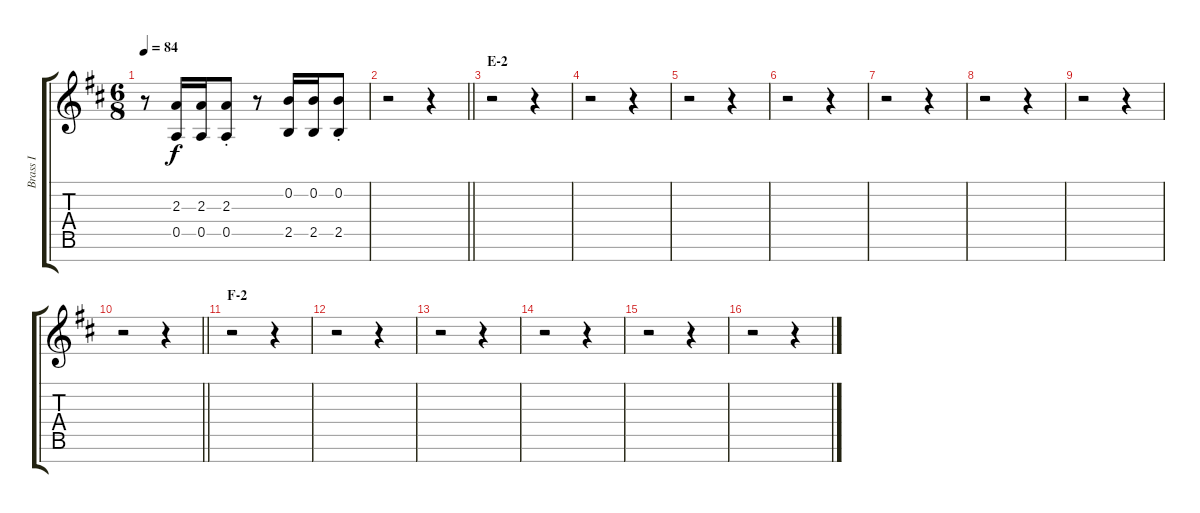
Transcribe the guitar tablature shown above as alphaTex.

\track ("Brass I" "Brass I") {instrument brasssection}
\staff {score tabs}
\tuning (E5 B4 G4 D4 A3 E3 B2) {hide}
\ts (6 8)
\tempo 84
\clef g2
\ks d
r.8{dy f} (2.3 0.5).16 (2.3 0.5).16 (2.3{st} 0.5{st}).8 r.8 (0.2 2.5).16 (0.2 2.5).16 (0.2{st} 2.5{st}).8 |
\barLineRight lightlight
r.2 r.4 |
\section ("" "E-2")
r.2 r.4 |
r.2 r.4 |
r.2 r.4 |
r.2 r.4 |
r.2 r.4 |
r.2 r.4 |
r.2 r.4 |
\barLineRight lightlight
r.2 r.4 |
\section ("" "F-2")
r.2 r.4 |
r.2 r.4 |
r.2 r.4 |
r.2 r.4 |
r.2 r.4 |
r.2 r.4
